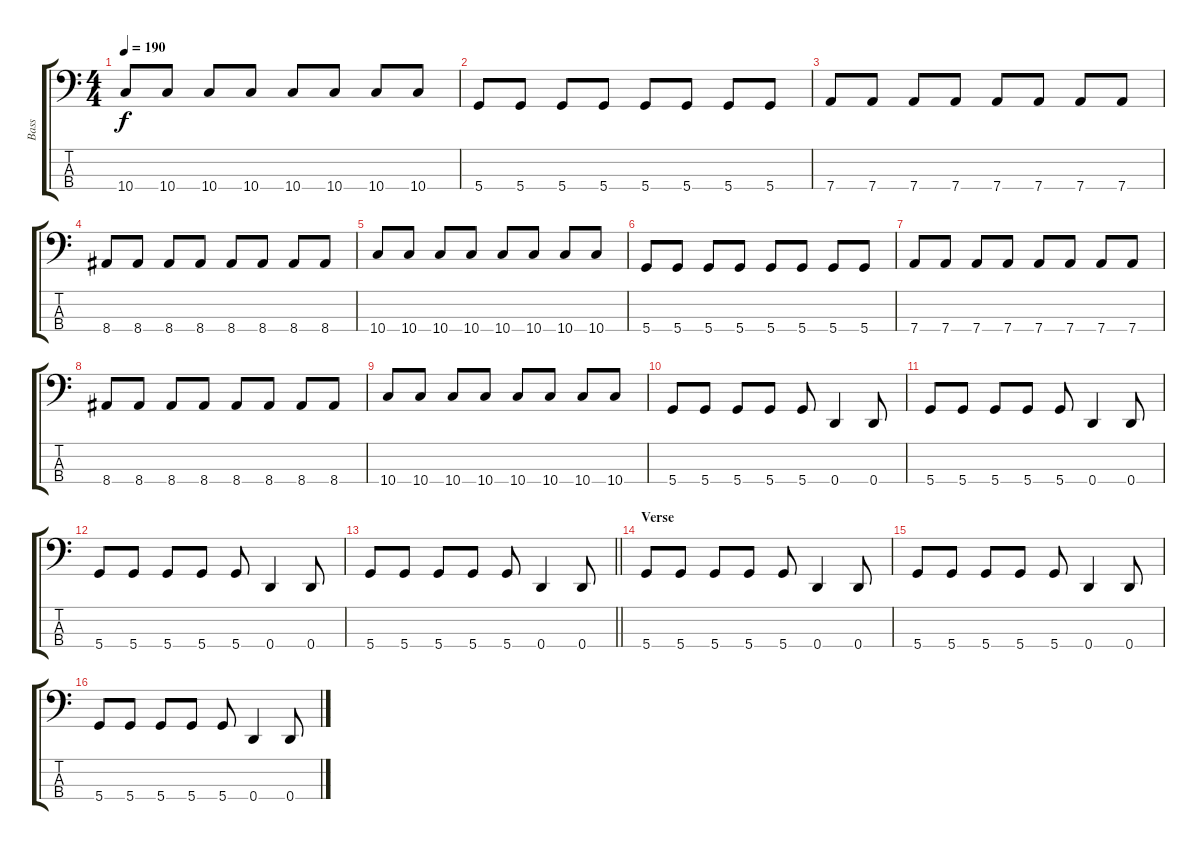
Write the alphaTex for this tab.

\track ("Bass" "Bass") {instrument electricbassfinger}
\staff {score tabs}
\tuning (G2 D2 A1 D1) {hide}
\ts (4 4)
\tempo 190
\clef f4
\ks c
10.4.8{dy f} 10.4.8 10.4.8 10.4.8 10.4.8 10.4.8 10.4.8 10.4.8 |
5.4.8 5.4.8 5.4.8 5.4.8 5.4.8 5.4.8 5.4.8 5.4.8 |
7.4.8 7.4.8 7.4.8 7.4.8 7.4.8 7.4.8 7.4.8 7.4.8 |
8.4.8 8.4.8 8.4.8 8.4.8 8.4.8 8.4.8 8.4.8 8.4.8 |
10.4.8 10.4.8 10.4.8 10.4.8 10.4.8 10.4.8 10.4.8 10.4.8 |
5.4.8 5.4.8 5.4.8 5.4.8 5.4.8 5.4.8 5.4.8 5.4.8 |
7.4.8 7.4.8 7.4.8 7.4.8 7.4.8 7.4.8 7.4.8 7.4.8 |
8.4.8 8.4.8 8.4.8 8.4.8 8.4.8 8.4.8 8.4.8 8.4.8 |
10.4.8 10.4.8 10.4.8 10.4.8 10.4.8 10.4.8 10.4.8 10.4.8 |
5.4.8 5.4.8 5.4.8 5.4.8 5.4.8 0.4.4 0.4.8 |
5.4.8 5.4.8 5.4.8 5.4.8 5.4.8 0.4.4 0.4.8 |
5.4.8 5.4.8 5.4.8 5.4.8 5.4.8 0.4.4 0.4.8 |
\barLineRight lightlight
5.4.8 5.4.8 5.4.8 5.4.8 5.4.8 0.4.4 0.4.8 |
\section ("" "Verse")
5.4.8 5.4.8 5.4.8 5.4.8 5.4.8 0.4.4 0.4.8 |
5.4.8 5.4.8 5.4.8 5.4.8 5.4.8 0.4.4 0.4.8 |
5.4.8 5.4.8 5.4.8 5.4.8 5.4.8 0.4.4 0.4.8
